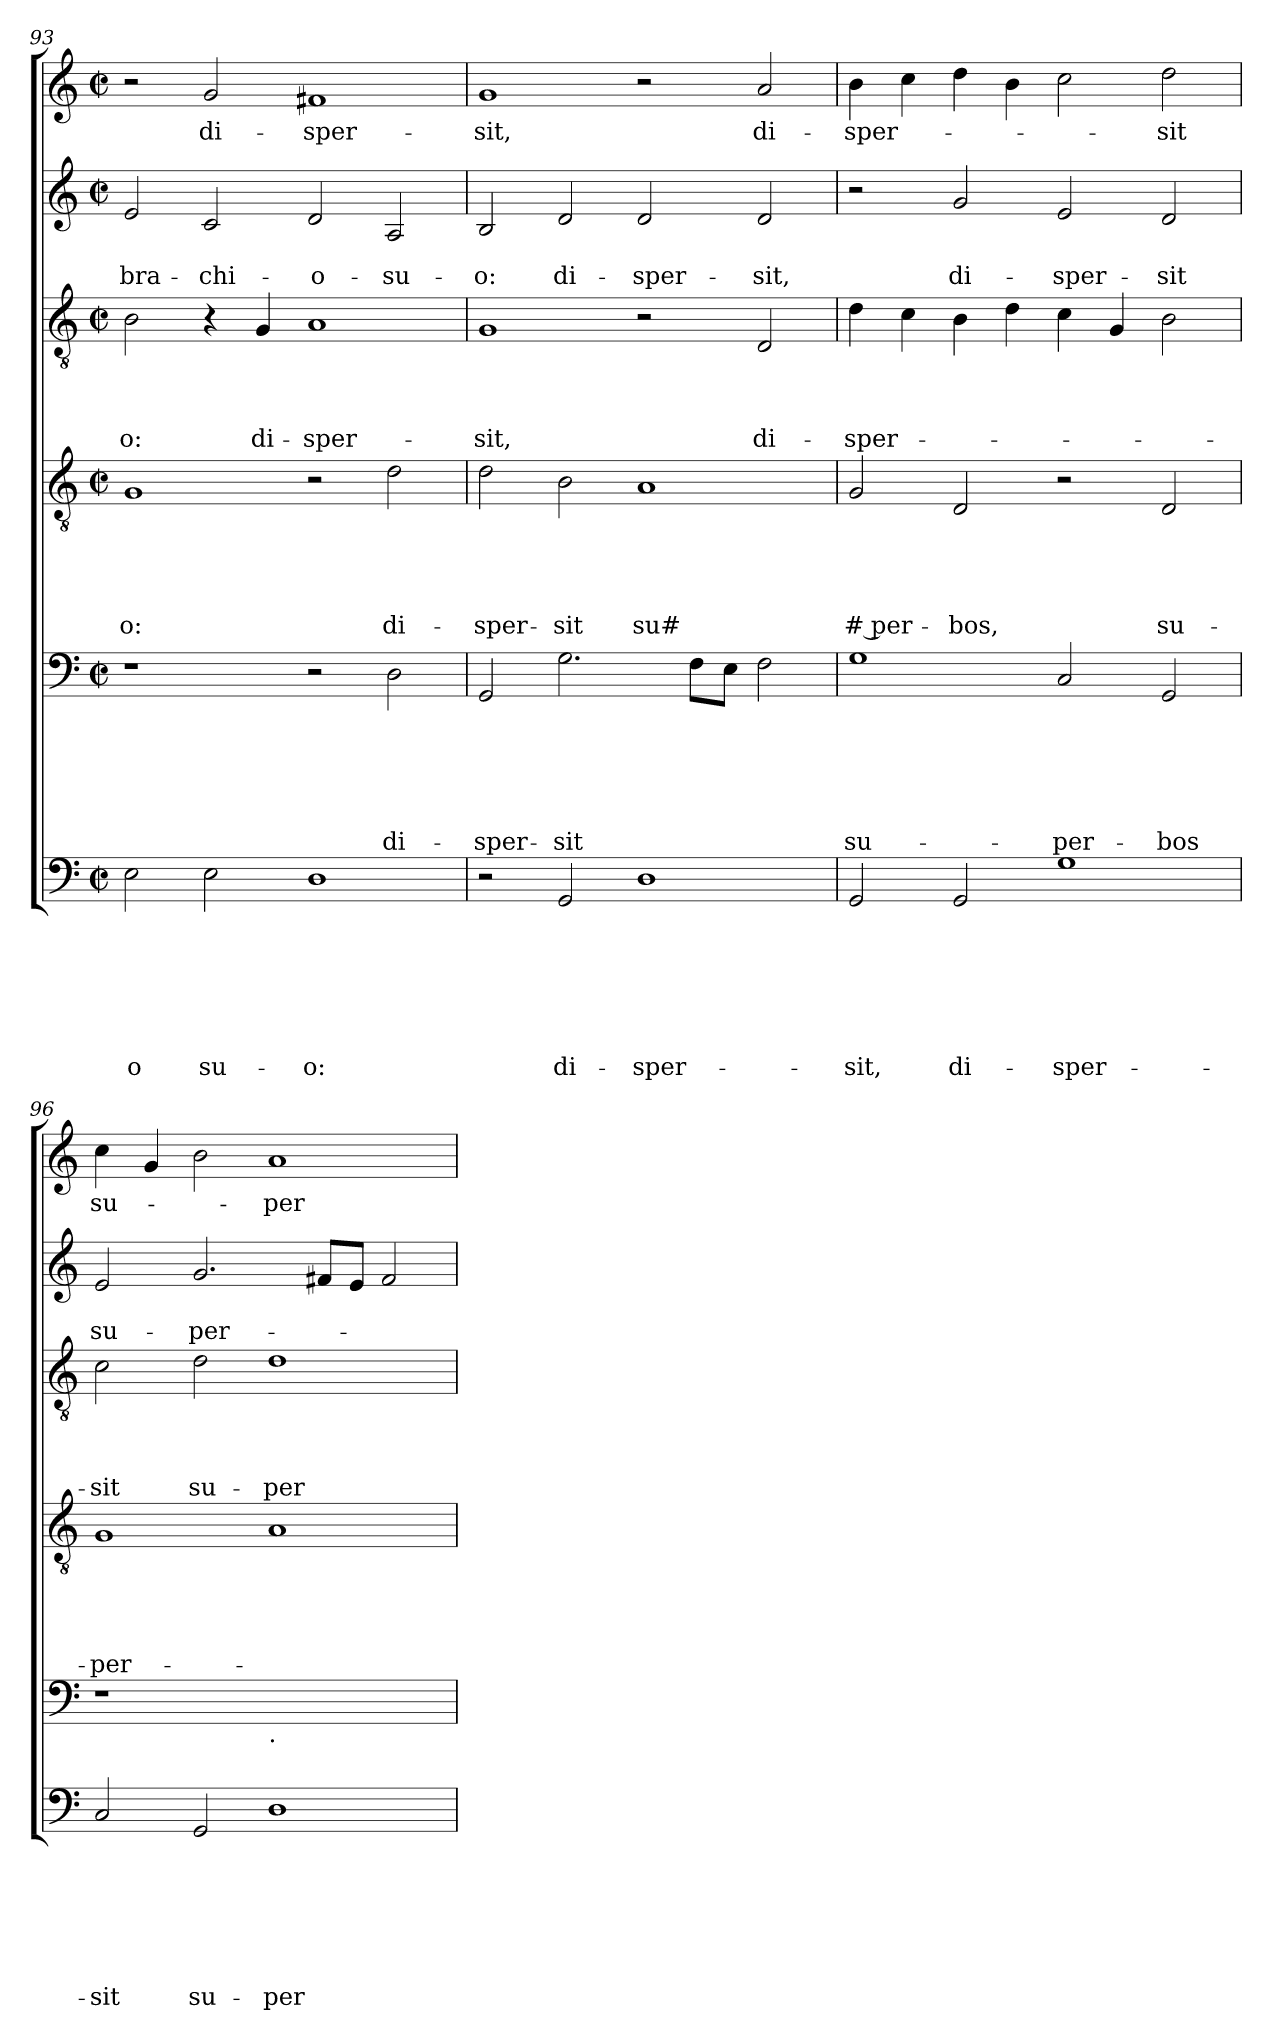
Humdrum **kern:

**kern	**text	**text	**text	**text	**text	**text	**text	**kern	**text	**text	**text	**text	**text	**text	**kern	**text	**text	**text	**text	**text	**kern	**text	**text	**text	**text	**kern	**text	**text	**kern	**text
*part6	*part6	*part6	*part6	*part6	*part6	*part6	*part6	*part5	*part5	*part5	*part5	*part5	*part5	*part5	*part4	*part4	*part4	*part4	*part4	*part4	*part3	*part3	*part3	*part3	*part3	*part2	*part2	*part2	*part1	*part1
*staff6	*staff6	*staff6	*staff6	*staff6	*staff6	*staff6	*staff6	*staff5	*staff5	*staff5	*staff5	*staff5	*staff5	*staff5	*staff4	*staff4	*staff4	*staff4	*staff4	*staff4	*staff3	*staff3	*staff3	*staff3	*staff3	*staff2	*staff2	*staff2	*staff1	*staff1
*clefF4	*	*	*	*	*	*	*	*clefF4	*	*	*	*	*	*	*clefGv2	*	*	*	*	*	*clefGv2	*	*	*	*	*clefG2	*	*	*clefG2	*
*k[]	*	*	*	*	*	*	*	*k[]	*	*	*	*	*	*	*k[]	*	*	*	*	*	*k[]	*	*	*	*	*k[]	*	*	*k[]	*
*C:	*	*	*	*	*	*	*	*C:	*	*	*	*	*	*	*C:	*	*	*	*	*	*C:	*	*	*	*	*C:	*	*	*C:	*
*M2/2	*	*	*	*	*	*	*	*M2/2	*	*	*	*	*	*	*M2/2	*	*	*	*	*	*M2/2	*	*	*	*	*M2/2	*	*	*M2/2	*
*met(c|)	*	*	*	*	*	*	*	*met(c|)	*	*	*	*	*	*	*met(c|)	*	*	*	*	*	*met(c|)	*	*	*	*	*met(c|)	*	*	*met(c|)	*
=93	=93	=93	=93	=93	=93	=93	=93	=93	=93	=93	=93	=93	=93	=93	=93	=93	=93	=93	=93	=93	=93	=93	=93	=93	=93	=93	=93	=93	=93	=93
!	!	!	!	!	!	!	!LO:LY:b	!	!	!	!	!	!	!	!	!	!	!	!	!LO:LY:b	!	!	!	!	!LO:LY:b	!	!	!LO:LY:b	!	!
2E\	.	.	.	.	.	.	-o	1r	.	.	.	.	.	.	1G	.	.	.	.	-o:	2B\	.	.	.	-o:	2e/	.	bra-	2r	.
!	!	!	!	!	!	!	!LO:LY:b	!	!	!	!	!	!	!	!	!	!	!	!	!	!	!	!	!	!	!	!	!LO:LY:b	!	!LO:LY:b
2E\	.	.	.	.	.	.	su-	.	.	.	.	.	.	.	.	.	.	.	.	.	4r	.	.	.	.	2c/	.	-chi-	2g/	di-
!	!	!	!	!	!	!	!	!	!	!	!	!	!	!	!	!	!	!	!	!	!	!	!	!	!LO:LY:b	!	!	!	!	!
.	.	.	.	.	.	.	.	.	.	.	.	.	.	.	.	.	.	.	.	.	4G/	.	.	.	di-	.	.	.	.	.
!	!	!	!	!	!	!	!LO:LY:b	!	!	!	!	!	!	!	!	!	!	!	!	!	!	!	!	!	!LO:LY:b	!	!	!LO:LY:b	!	!LO:LY:b
1D	.	.	.	.	.	.	-o:	2r	.	.	.	.	.	.	2r	.	.	.	.	.	1A	.	.	.	-sper-	2d/	.	-o-	1f#X	-sper-
!	!	!	!	!	!	!	!	!	!	!	!	!	!	!LO:LY:b	!	!	!	!	!	!LO:LY:b	!	!	!	!	!	!	!	!LO:LY:b	!	!
.	.	.	.	.	.	.	.	2D\	.	.	.	.	.	di-	2d\	.	.	.	.	di-	.	.	.	.	.	2A/	.	-su-	.	.
=94	=94	=94	=94	=94	=94	=94	=94	=94	=94	=94	=94	=94	=94	=94	=94	=94	=94	=94	=94	=94	=94	=94	=94	=94	=94	=94	=94	=94	=94	=94
!	!	!	!	!	!	!	!	!	!	!	!	!	!	!LO:LY:b	!	!	!	!	!	!LO:LY:b	!	!	!	!	!LO:LY:b	!	!	!LO:LY:b	!	!LO:LY:b
2r	.	.	.	.	.	.	.	2GG/	.	.	.	.	.	-sper-	2d\	.	.	.	.	-sper-	1G	.	.	.	-sit,	2B/	.	-o:	1g	-sit,
!	!	!	!	!	!	!	!LO:LY:b	!	!	!	!	!	!	!LO:LY:b	!	!	!	!	!	!LO:LY:b:rj	!	!	!	!	!	!	!	!LO:LY:b	!	!
2GG/	.	.	.	.	.	.	di-	2.G\	.	.	.	.	.	-sit	2B\	.	.	.	.	-sit	.	.	.	.	.	2d/	.	di-	.	.
!	!	!	!	!	!	!	!LO:LY:b	!	!	!	!	!	!	!	!	!	!	!	!	!LO:LY:b	!	!	!	!	!	!	!	!LO:LY:b	!	!
1D	.	.	.	.	.	.	-sper-	.	.	.	.	.	.	.	1A	.	.	.	.	su#	2r	.	.	.	.	2d/	.	-sper-	2r	.
.	.	.	.	.	.	.	.	8F\L	.	.	.	.	.	.	.	.	.	.	.	.	.	.	.	.	.	.	.	.	.	.
.	.	.	.	.	.	.	.	8E\J	.	.	.	.	.	.	.	.	.	.	.	.	.	.	.	.	.	.	.	.	.	.
!	!	!	!	!	!	!	!	!	!	!	!	!	!	!	!	!	!	!	!	!	!	!	!	!	!LO:LY:b	!	!	!LO:LY:b	!	!LO:LY:b
.	.	.	.	.	.	.	.	2F\	.	.	.	.	.	.	.	.	.	.	.	.	2D/	.	.	.	di-	2d/	.	-sit,	2a/	di-
=95	=95	=95	=95	=95	=95	=95	=95	=95	=95	=95	=95	=95	=95	=95	=95	=95	=95	=95	=95	=95	=95	=95	=95	=95	=95	=95	=95	=95	=95	=95
!	!	!	!	!	!	!	!LO:LY:b	!	!	!	!	!	!	!LO:LY:b	!	!	!	!	!	!LO:LY:b:rj	!	!	!	!	!LO:LY:b	!	!	!	!	!LO:LY:b
2GG/	.	.	.	.	.	.	-sit,	1G	.	.	.	.	.	su-	2G/	.	.	.	.	# per-	4d\	.	.	.	-sper-	2r	.	.	4b\	-sper-
.	.	.	.	.	.	.	.	.	.	.	.	.	.	.	.	.	.	.	.	.	4c\	.	.	.	.	.	.	.	4cc\	.
!	!	!	!	!	!	!	!LO:LY:b	!	!	!	!	!	!	!	!	!	!	!	!	!LO:LY:b	!	!	!	!	!	!	!	!LO:LY:b	!	!
2GG/	.	.	.	.	.	.	di-	.	.	.	.	.	.	.	2D/	.	.	.	.	-bos,	4B\	.	.	.	.	2g/	.	di-	4dd\	.
.	.	.	.	.	.	.	.	.	.	.	.	.	.	.	.	.	.	.	.	.	4d\	.	.	.	.	.	.	.	4b\	.
!	!	!	!	!	!	!	!LO:LY:b	!	!	!	!	!	!	!LO:LY:b	!	!	!	!	!	!	!	!	!	!	!	!	!	!LO:LY:b	!	!
1G	.	.	.	.	.	.	-sper-	2C/	.	.	.	.	.	-per-	2r	.	.	.	.	.	4c\	.	.	.	.	2e/	.	-sper-	2cc\	.
.	.	.	.	.	.	.	.	.	.	.	.	.	.	.	.	.	.	.	.	.	4G/	.	.	.	.	.	.	.	.	.
!	!	!	!	!	!	!	!	!	!	!	!	!	!	!LO:LY:b	!	!	!	!	!	!LO:LY:b	!	!	!	!	!	!	!	!LO:LY:b	!	!LO:LY:b
.	.	.	.	.	.	.	.	2GG/	.	.	.	.	.	-bos	2D/	.	.	.	.	su-	2B\	.	.	.	.	2d/	.	-sit	2dd\	-sit
!!LO:PB:g=z
=96	=96	=96	=96	=96	=96	=96	=96	=96	=96	=96	=96	=96	=96	=96	=96	=96	=96	=96	=96	=96	=96	=96	=96	=96	=96	=96	=96	=96	=96	=96
!	!	!	!	!	!	!	!LO:LY:b	!	!	!	!	!	!	!	!	!	!	!	!	!LO:LY:b	!	!	!	!	!LO:LY:b	!	!	!LO:LY:b	!	!LO:LY:b
2C/	.	.	.	.	.	.	-sit	1r	.	.	.	.	.	.	1G	.	.	.	.	-per-	2c\	.	.	.	-sit	2e/	.	su-	4cc\	su-
.	.	.	.	.	.	.	.	.	.	.	.	.	.	.	.	.	.	.	.	.	.	.	.	.	.	.	.	.	4g/	.
!	!	!	!	!	!	!	!LO:LY:b	!	!	!	!	!	!	!	!	!	!	!	!	!	!	!	!	!	!LO:LY:b	!	!	!LO:LY:b	!	!
2GG/	.	.	.	.	.	.	su-	.	.	.	.	.	.	.	.	.	.	.	.	.	2d\	.	.	.	su-	2.g/	.	-per-	2b\	.
!	!	!	!	!	!	!	!	!LO:TX:b:t=.	!	!	!	!	!	!	!	!	!	!	!	!	!	!	!	!	!	!	!	!	!	!
!	!	!	!	!	!	!	!LO:LY:b:rj	!	!	!	!	!	!	!	!	!	!	!	!	!	!	!	!	!	!LO:LY:b:rj	!	!	!	!	!LO:LY:b
1D	.	.	.	.	.	.	-per-	1ryy	.	.	.	.	.	.	1A	.	.	.	.	.	1d	.	.	.	-per-	.	.	.	1a	-per
.	.	.	.	.	.	.	.	.	.	.	.	.	.	.	.	.	.	.	.	.	.	.	.	.	.	8f#/L	.	.	.	.
.	.	.	.	.	.	.	.	.	.	.	.	.	.	.	.	.	.	.	.	.	.	.	.	.	.	8e/J	.	.	.	.
.	.	.	.	.	.	.	.	.	.	.	.	.	.	.	.	.	.	.	.	.	.	.	.	.	.	2f#/	.	.	.	.
=	=	=	=	=	=	=	=	=	=	=	=	=	=	=	=	=	=	=	=	=	=	=	=	=	=	=	=	=	=	=
*-	*-	*-	*-	*-	*-	*-	*-	*-	*-	*-	*-	*-	*-	*-	*-	*-	*-	*-	*-	*-	*-	*-	*-	*-	*-	*-	*-	*-	*-	*-
